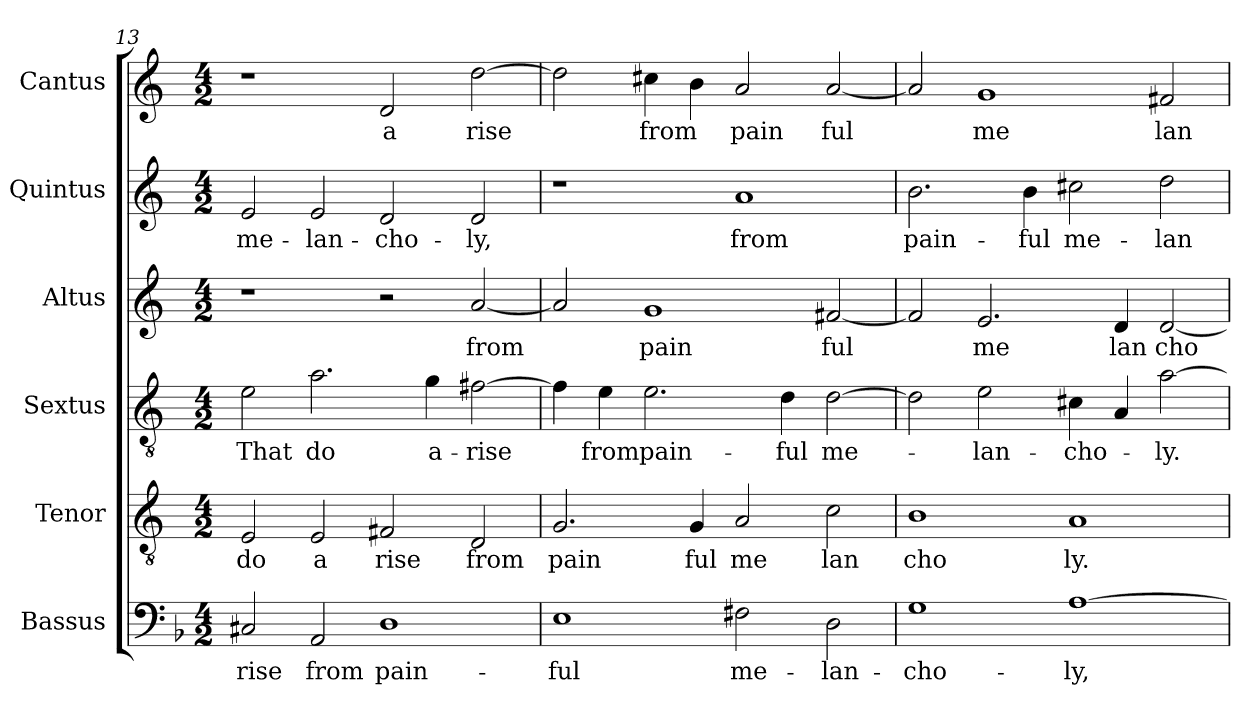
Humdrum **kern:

**kern	**text	**kern	**text	**kern	**text	**kern	**text	**kern	**text	**kern	**text
*part6	*part6	*part5	*part5	*part4	*part4	*part3	*part3	*part2	*part2	*part1	*part1
*staff6	*staff6	*staff5	*staff5	*staff4	*staff4	*staff3	*staff3	*staff2	*staff2	*staff1	*staff1
*I"Bassus	*	*I"Tenor	*	*I"Sextus	*	*I"Altus	*	*I"Quintus	*	*I"Cantus	*
*clefF4	*	*clefGv2	*	*clefGv2	*	*clefG2	*	*clefG2	*	*clefG2	*
*	*	*ITrd-3c-5	*	*ITrd-3c-5	*	*ITrd-3c-5	*	*ITrd-3c-5	*	*ITrd-3c-5	*
*k[b-]	*	*	*	*	*	*	*	*	*	*	*
*F:	*	*	*	*	*	*	*	*	*	*	*
*M4/2	*	*M4/2	*	*M4/2	*	*M4/2	*	*M4/2	*	*M4/2	*
=13	=13	=13	=13	=13	=13	=13	=13	=13	=13	=13	=13
!	!LO:LY:b:cj	!	!LO:LY:b:cj	!	!LO:LY:b:cj	!	!	!	!LO:LY:b:cj	!	!
2C#X/	-rise	2A/	do	2a\	That	1r	.	2a/	me-	1r	.
!	!LO:LY:b:cj	!	!LO:LY:b:cj	!	!LO:LY:b:cj	!	!	!	!LO:LY:b:cj	!	!
2AA/	from	2A/	a	2.dd\	do	.	.	2a/	-lan-	.	.
!	!LO:LY:b:cj	!	!LO:LY:b:cj	!	!	!	!	!	!LO:LY:b:cj	!	!LO:LY:b:cj
1D	pain-	2Bn/	rise	.	.	2r	.	2g/	-cho-	2g/	a
!	!	!	!	!	!LO:LY:b:cj	!	!	!	!	!	!
.	.	.	.	4cc\	a-	.	.	.	.	.	.
!	!	!	!LO:LY:b:cj	!	!LO:LY:b	!	!LO:LY:b	!	!LO:LY:b:cj	!	!LO:LY:b
.	.	2G/	from	[>2bn\	-rise	[<2dd/	from	2g/	-ly,	[>2gg\	rise
=14	=14	=14	=14	=14	=14	=14	=14	=14	=14	=14	=14
!	!LO:LY:b:cj	!	!LO:LY:b:cj	!	!	!	!	!	!	!	!
1E	-ful	2.c/	pain	4b\]	.	2dd/]	.	1r	.	2gg\]	.
!	!	!	!	!	!LO:LY:b:cj	!	!	!	!	!	!
.	.	.	.	4a\	from	.	.	.	.	.	.
!	!	!	!	!	!LO:LY:b:cj	!	!LO:LY:b:cj	!	!	!	!LO:LY:b
.	.	.	.	2.a\	pain-	1cc	pain	.	.	4ff#X\	from
!	!	!	!LO:LY:b:cj	!	!	!	!	!	!	!	!
.	.	4c/	ful	.	.	.	.	.	.	4ee\	.
!	!LO:LY:b:cj	!	!LO:LY:b:cj	!	!	!	!	!	!LO:LY:b:cj	!	!LO:LY:b:cj
2F#X\	me-	2d/	me	.	.	.	.	1dd	from	2dd/	pain
!	!	!	!	!	!LO:LY:b:cj	!	!	!	!	!	!
.	.	.	.	4g\	-ful	.	.	.	.	.	.
!	!LO:LY:b:cj	!	!LO:LY:b:cj	!	!LO:LY:b	!	!LO:LY:b	!	!	!	!LO:LY:b
2D\	-lan-	2f\	lan	[>2g\	me-	[<2bn/	ful	.	.	[<2dd/	ful
=15	=15	=15	=15	=15	=15	=15	=15	=15	=15	=15	=15
!	!LO:LY:b:cj	!	!LO:LY:b:cj	!	!	!	!	!	!LO:LY:b:cj	!	!
1G	-cho-	1e	cho	2g\]	.	2b/]	.	2.ee\	pain-	2dd/]	.
!	!	!	!	!	!LO:LY:b:cj	!	!LO:LY:b:cj	!	!	!	!LO:LY:b:cj
.	.	.	.	2a\	-lan-	2.a/	me	.	.	1cc	me
!	!	!	!	!	!	!	!	!	!LO:LY:b:cj	!	!
.	.	.	.	.	.	.	.	4ee\	-ful	.	.
!	!LO:LY:b:cj	!	!LO:LY:b:cj	!	!LO:LY:b	!	!	!	!LO:LY:b:cj	!	!
[>1A	-ly,	1d	ly.	4f#X\	-cho-	.	.	2ff#X\	me-	.	.
!	!	!	!	!	!	!	!LO:LY:b:cj	!	!	!	!
.	.	.	.	4d/	.	4g/	lan	.	.	.	.
!	!	!	!	!	!LO:LY:b:cj	!	!LO:LY:b	!	!LO:LY:b:cj	!	!LO:LY:b:cj
.	.	.	.	[>2dd\	-ly.	[>2g/	cho	2gg\	-lan-	2bn/	lan
=	=	=	=	=	=	=	=	=	=	=	=
*-	*-	*-	*-	*-	*-	*-	*-	*-	*-	*-	*-
